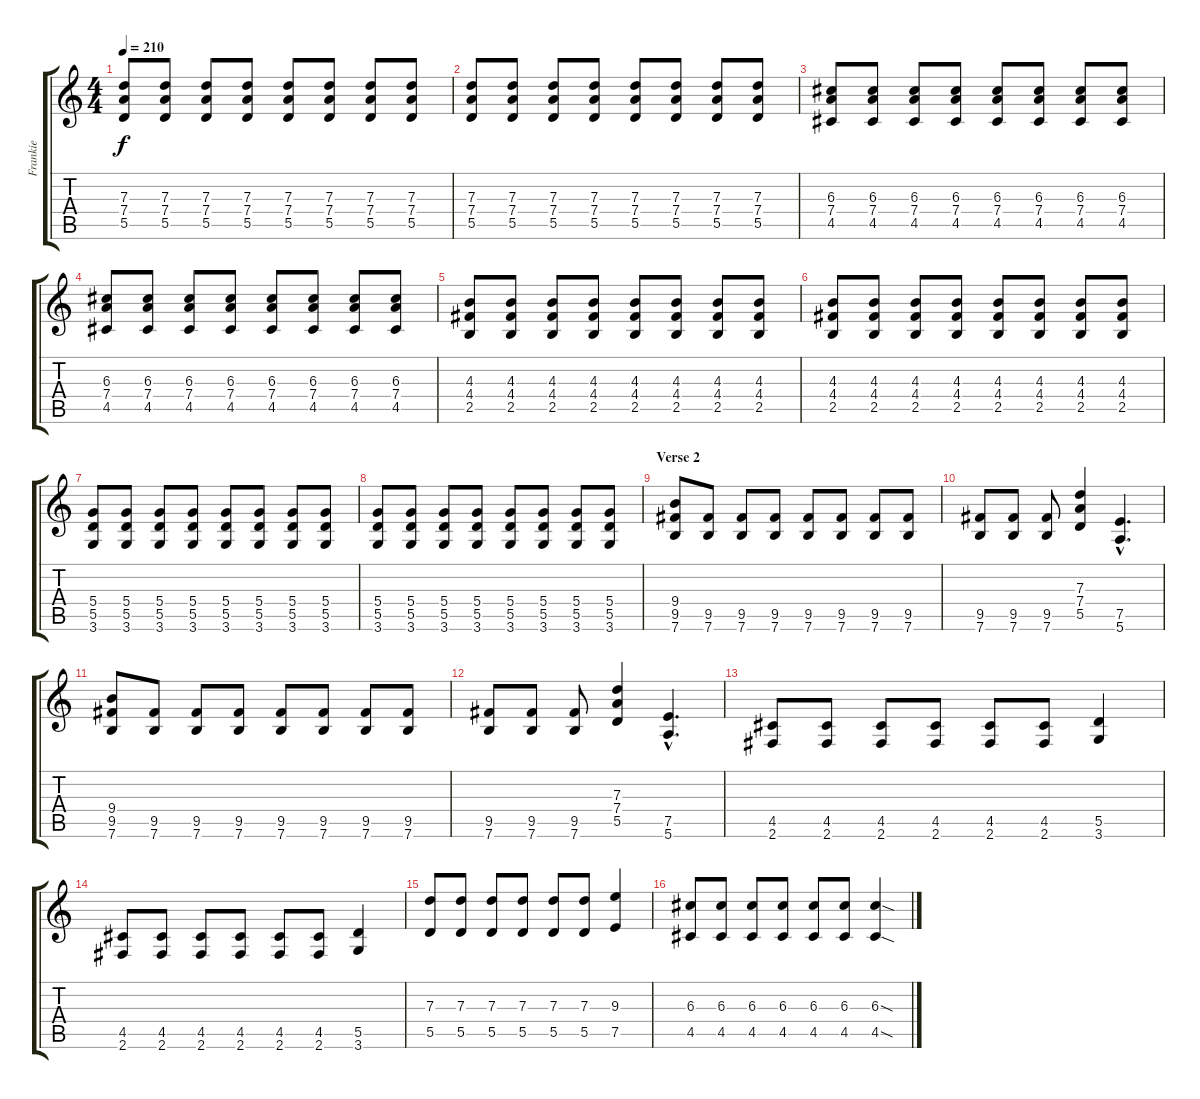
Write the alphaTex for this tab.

\track ("Frankie" "Frankie") {instrument overdrivenguitar}
\staff {score tabs}
\tuning (E4 B3 G3 D3 A2 E2) {hide}
\ts (4 4)
\tempo 210
\clef g2
\ks c
(7.3 7.4 5.5).8{dy f} (7.3 7.4 5.5).8 (7.3 7.4 5.5).8 (7.3 7.4 5.5).8 (7.3 7.4 5.5).8 (7.3 7.4 5.5).8 (7.3 7.4 5.5).8 (7.3 7.4 5.5).8 |
(7.3 7.4 5.5).8 (7.3 7.4 5.5).8 (7.3 7.4 5.5).8 (7.3 7.4 5.5).8 (7.3 7.4 5.5).8 (7.3 7.4 5.5).8 (7.3 7.4 5.5).8 (7.3 7.4 5.5).8 |
(6.3 7.4 4.5).8 (6.3 7.4 4.5).8 (6.3 7.4 4.5).8 (6.3 7.4 4.5).8 (6.3 7.4 4.5).8 (6.3 7.4 4.5).8 (6.3 7.4 4.5).8 (6.3 7.4 4.5).8 |
(6.3 7.4 4.5).8 (6.3 7.4 4.5).8 (6.3 7.4 4.5).8 (6.3 7.4 4.5).8 (6.3 7.4 4.5).8 (6.3 7.4 4.5).8 (6.3 7.4 4.5).8 (6.3 7.4 4.5).8 |
(4.3 4.4 2.5).8 (4.3 4.4 2.5).8 (4.3 4.4 2.5).8 (4.3 4.4 2.5).8 (4.3 4.4 2.5).8 (4.3 4.4 2.5).8 (4.3 4.4 2.5).8 (4.3 4.4 2.5).8 |
(4.3 4.4 2.5).8 (4.3 4.4 2.5).8 (4.3 4.4 2.5).8 (4.3 4.4 2.5).8 (4.3 4.4 2.5).8 (4.3 4.4 2.5).8 (4.3 4.4 2.5).8 (4.3 4.4 2.5).8 |
(5.4 5.5 3.6).8 (5.4 5.5 3.6).8 (5.4 5.5 3.6).8 (5.4 5.5 3.6).8 (5.4 5.5 3.6).8 (5.4 5.5 3.6).8 (5.4 5.5 3.6).8 (5.4 5.5 3.6).8 |
(5.4 5.5 3.6).8 (5.4 5.5 3.6).8 (5.4 5.5 3.6).8 (5.4 5.5 3.6).8 (5.4 5.5 3.6).8 (5.4 5.5 3.6).8 (5.4 5.5 3.6).8 (5.4 5.5 3.6).8 |
\section ("" "Verse 2")
(9.4 9.5 7.6).8 (9.5 7.6).8 (9.5 7.6).8 (9.5 7.6).8 (9.5 7.6).8 (9.5 7.6).8 (9.5 7.6).8 (9.5 7.6).8 |
(9.5 7.6).8 (9.5 7.6).8 (9.5 7.6).8 (7.3 7.4 5.5).4 (7.5{hac} 5.6{hac}).4{d} |
(9.4 9.5 7.6).8 (9.5 7.6).8 (9.5 7.6).8 (9.5 7.6).8 (9.5 7.6).8 (9.5 7.6).8 (9.5 7.6).8 (9.5 7.6).8 |
(9.5 7.6).8 (9.5 7.6).8 (9.5 7.6).8 (7.3 7.4 5.5).4 (7.5{hac} 5.6{hac}).4{d} |
(4.5 2.6).8 (4.5 2.6).8 (4.5 2.6).8 (4.5 2.6).8 (4.5 2.6).8 (4.5 2.6).8 (5.5 3.6).4 |
(4.5 2.6).8 (4.5 2.6).8 (4.5 2.6).8 (4.5 2.6).8 (4.5 2.6).8 (4.5 2.6).8 (5.5 3.6).4 |
(7.3 5.5).8 (7.3 5.5).8 (7.3 5.5).8 (7.3 5.5).8 (7.3 5.5).8 (7.3 5.5).8 (9.3 7.5).4 |
(6.3 4.5).8 (6.3 4.5).8 (6.3 4.5).8 (6.3 4.5).8 (6.3 4.5).8 (6.3 4.5).8 (6.3{sod} 4.5{sod}).4
